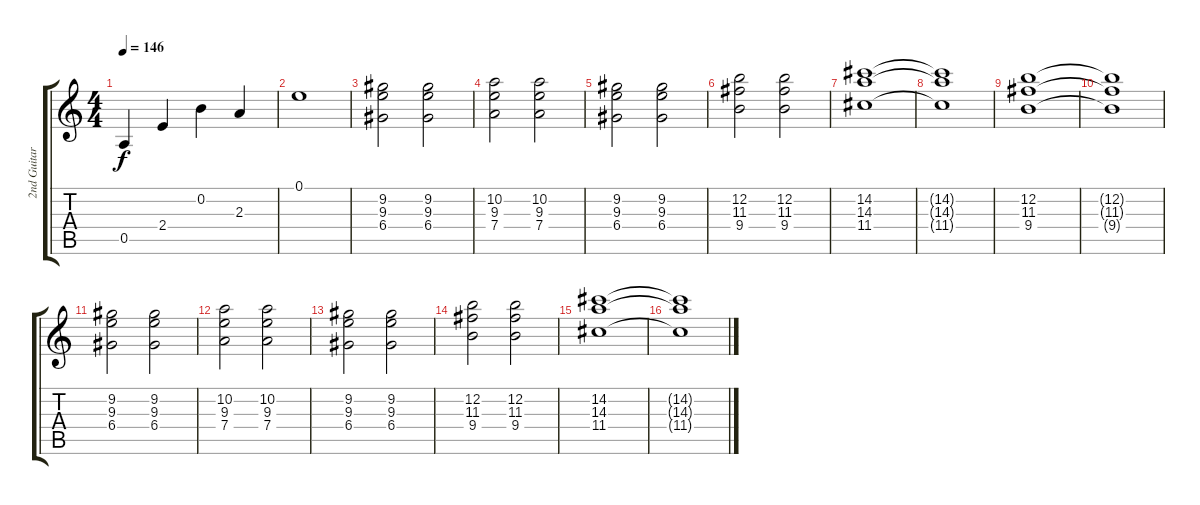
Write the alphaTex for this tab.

\track ("2nd Guitar" "2nd Guitar") {instrument acousticguitarnylon}
\staff {score tabs}
\tuning (E4 B3 G3 D3 A2 E2) {hide}
\ts (4 4)
\tempo 146
\clef g2
\ks c
0.5.4{dy f} 2.4.4 0.2.4 2.3.4 |
0.1.1 |
(9.2 9.3 6.4).2 (9.2 9.3 6.4).2 |
(10.2 9.3 7.4).2 (10.2 9.3 7.4).2 |
(9.2 9.3 6.4).2 (9.2 9.3 6.4).2 |
(12.2 11.3 9.4).2 (12.2 11.3 9.4).2 |
(14.2 14.3 11.4).1 |
(14.2{t} 14.3{t} 11.4{t}).1 |
(12.2 11.3 9.4).1 |
(12.2{t} 11.3{t} 9.4{t}).1 |
(9.2 9.3 6.4).2 (9.2 9.3 6.4).2 |
(10.2 9.3 7.4).2 (10.2 9.3 7.4).2 |
(9.2 9.3 6.4).2 (9.2 9.3 6.4).2 |
(12.2 11.3 9.4).2 (12.2 11.3 9.4).2 |
(14.2 14.3 11.4).1 |
(14.2{t} 14.3{t} 11.4{t}).1
